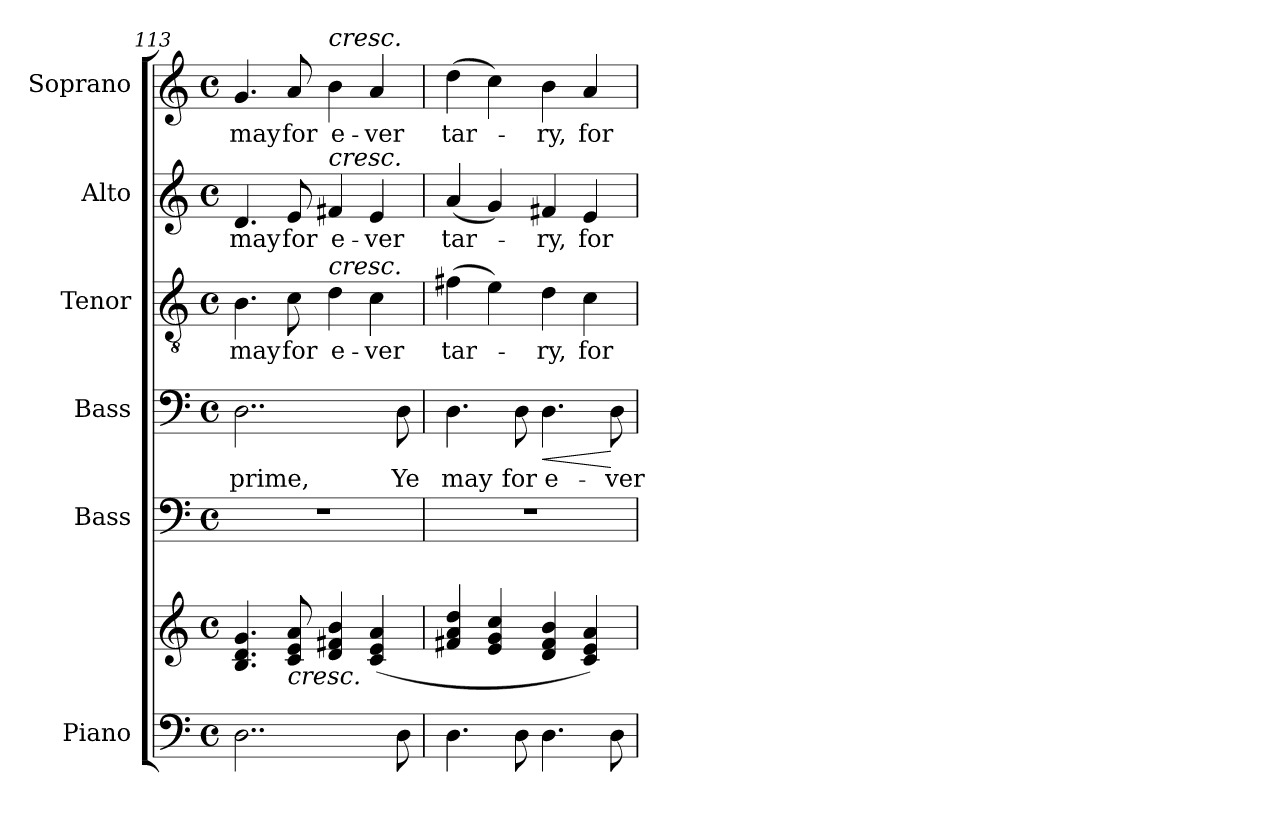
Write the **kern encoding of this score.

**kern	**kern	**kern	**kern	**text	**dynam	**kern	**text	**kern	**text	**kern	**text
*part6	*part6	*part5	*part4	*part4	*part4	*part3	*part3	*part2	*part2	*part1	*part1
*staff7	*staff6	*staff5	*staff4	*staff4	*staff4	*staff3	*staff3	*staff2	*staff2	*staff1	*staff1
*I"Piano	*	*I"Bass	*I"Bass	*	*	*I"Tenor	*	*I"Alto	*	*I"Soprano	*
*I'Pno.	*	*I'B.	*I'B.	*	*	*I'T.	*	*I'A.	*	*I'S.	*
*clefF4	*clefG2	*clefF4	*clefF4	*	*	*clefGv2	*	*clefG2	*	*clefG2	*
*	*	*	*	*	*	*ITrd7c12	*	*	*	*	*
*k[]	*k[]	*k[]	*k[]	*	*	*k[]	*	*k[]	*	*k[]	*
*C:	*C:	*C:	*C:	*	*	*C:	*	*C:	*	*C:	*
*M4/4	*M4/4	*M4/4	*M4/4	*	*	*M4/4	*	*M4/4	*	*M4/4	*
*met(c)	*met(c)	*met(c)	*met(c)	*	*	*met(c)	*	*met(c)	*	*met(c)	*
=113	=113	=113	=113	=113	=113	=113	=113	=113	=113	=113	=113
!	!	!	!	!LO:LY:b:color=#000000	!	!	!	!	!	!	!
!	!	!	!	!	!	!	!LO:LY:b:color=#000000	!	!	!	!
!	!	!	!	!	!	!	!	!	!LO:LY:b:color=#000000	!	!
!	!	!	!	!	!	!	!	!	!	!	!LO:LY:b:color=#000000
2..Di\	4.Bi/ 4.di 4.gi	1r	2..Di\	prime,	.	4.BBi\	may	4.di/	may	4.gi/	may
!	!	!	!	!	!	!	!LO:LY:b:color=#000000	!	!	!	!
!	!	!	!	!	!	!	!	!	!LO:LY:b:color=#000000	!	!
!	!LO:TX:b:i:t=cresc.	!	!	!	!	!	!	!	!	!	!
!	!	!	!	!	!	!	!	!	!	!	!LO:LY:b:color=#000000
.	8ci/ 8ei 8ai	.	.	.	.	8Ci\	for	8ei/	for	8ai/	for
!	!	!	!	!	!	!	!LO:LY:b:color=#000000	!	!	!	!
!	!	!	!	!	!	!	!	!	!LO:LY:b:color=#000000	!	!
!	!	!	!	!	!	!	!	!	!	!LO:TX:a:i:t=cresc.	!
!	!	!	!	!	!	!	!	!LO:TX:a:i:t=cresc.	!	!	!
!	!	!	!	!	!	!LO:TX:a:i:t=cresc.	!	!	!	!	!
!	!	!	!	!	!	!	!	!	!	!	!LO:LY:b:color=#000000
.	4di/ 4f#Xi 4bi	.	.	.	.	4Di\	e-	4f#Xi/	e-	4bi\	e-
!	!	!	!	!	!	!	!LO:LY:b:color=#000000	!	!	!	!
!	!	!	!	!	!	!	!	!	!LO:LY:b:color=#000000	!	!
!	!	!	!	!	!	!	!	!	!	!	!LO:LY:b:color=#000000
.	(4ci/ 4ei 4ai	.	.	.	.	4Ci\	-ver	4ei/	-ver	4ai/	-ver
!	!	!	!	!LO:LY:b:color=#000000	!	!	!	!	!	!	!
8Di\	.	.	8Di\	Ye	.	.	.	.	.	.	.
=114	=114	=114	=114	=114	=114	=114	=114	=114	=114	=114	=114
!	!	!	!	!LO:LY:b:color=#000000	!	!	!	!	!	!	!
!	!	!	!	!	!	!	!LO:LY:b:color=#000000	!	!	!	!
!	!	!	!	!	!	!	!	!	!LO:LY:b:color=#000000	!	!
!	!	!	!	!	!	!	!	!	!	!	!LO:LY:b:color=#000000
4.Di\	4f#Xi/ 4ai 4ddi	1r	4.Di\	may	.	(4F#Xi\	tar-	(4ai/	tar-	(4ddi\	tar-
.	4ei/ 4gi 4cci	.	.	.	.	4Ei\)	.	4gi/)	.	4cci\)	.
!	!	!	!	!LO:LY:b:color=#000000	!	!	!	!	!	!	!
8Di\	.	.	8Di\	for	.	.	.	.	.	.	.
!	!	!	!	!LO:LY:b:color=#000000	!LO:HP:b	!	!	!	!	!	!
!	!	!	!	!	!	!	!LO:LY:b:color=#000000	!	!	!	!
!	!	!	!	!	!	!	!	!	!LO:LY:b:color=#000000	!	!
!	!	!	!	!	!	!	!	!	!	!	!LO:LY:b:color=#000000
4.Di\	4di/ 4f#i 4bi	.	4.Di\	e-	<	4Di\	-ry,	4f#Xi/	-ry,	4bi\	-ry,
!	!	!	!	!	!	!	!LO:LY:b:color=#000000	!	!	!	!
!	!	!	!	!	!	!	!	!	!LO:LY:b:color=#000000	!	!
!	!	!	!	!	!	!	!	!	!	!	!LO:LY:b:color=#000000
.	4ci/ 4ei 4ai)	.	.	.	.	4Ci\	for	4ei/	for	4ai/	for
!	!	!	!	!LO:LY:b:color=#000000	!	!	!	!	!	!	!
8Di\	.	.	8Di\	-ver	[	.	.	.	.	.	.
=	=	=	=	=	=	=	=	=	=	=	=
*-	*-	*-	*-	*-	*-	*-	*-	*-	*-	*-	*-
